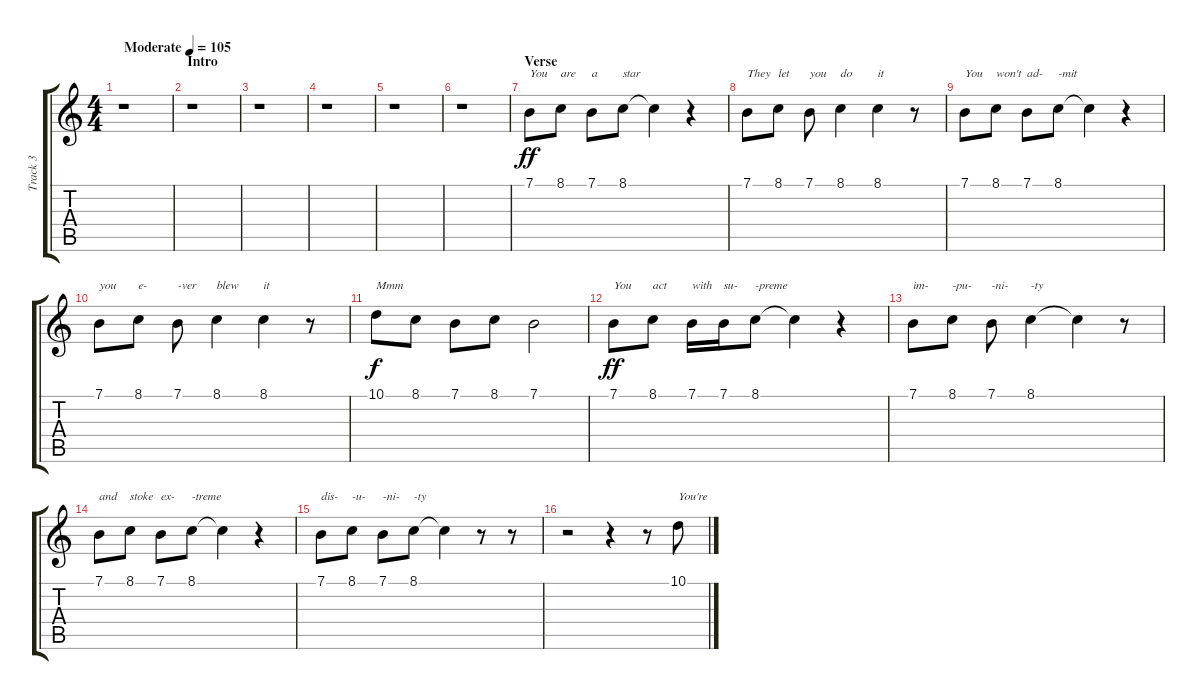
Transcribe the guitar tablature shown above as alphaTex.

\track ("Track 3" "Track 3") {instrument steeldrums}
\staff {score tabs}
\tuning (E4 B3 G3 D3 A2 E2) {hide}
\ts (4 4)
\tempo (105 "Moderate")
\clef g2
\ks c
r.1{dy ff instrument steeldrums} |
\section ("" "Intro")
r.1 |
r.1 |
r.1 |
r.1 |
r.1 |
\section ("" "Verse")
7.1.8{txt "You"} 8.1.8{txt "are"} 7.1.8{txt "a"} 8.1.8{txt "star"} 8.1{t}.4 r.4 |
7.1.8{txt "They"} 8.1.8{txt "let"} 7.1.8{txt "you"} 8.1.4{txt "do"} 8.1.4{txt "it"} r.8 |
7.1.8{txt "You"} 8.1.8{txt "won't"} 7.1.8{txt "ad-"} 8.1.8{txt "-mit"} 8.1{t}.4 r.4 |
7.1.8{txt "you"} 8.1.8{txt "e-"} 7.1.8{txt "-ver"} 8.1.4{txt "blew"} 8.1.4{txt "it"} r.8 |
10.1.8{txt "Mmm" dy f} 8.1.8 7.1.8 8.1.8 7.1.2 |
7.1.8{txt "You" dy ff} 8.1.8{txt "act"} 7.1.16{txt "with"} 7.1.16{txt "su-"} 8.1.8{txt "-preme"} 8.1{t}.4 r.4 |
7.1.8{txt "im-"} 8.1.8{txt "-pu-"} 7.1.8{txt "-ni-"} 8.1.4{txt "-ty"} 8.1{t}.4 r.8 |
7.1.8{txt "and"} 8.1.8{txt "stoke"} 7.1.8{txt "ex-"} 8.1.8{txt "-treme"} 8.1{t}.4 r.4 |
7.1.8{txt "dis-"} 8.1.8{txt "-u-"} 7.1.8{txt "-ni-"} 8.1.8{txt "-ty"} 8.1{t}.4 r.8 r.8 |
r.2 r.4 r.8 10.1.8{txt "You're"}
